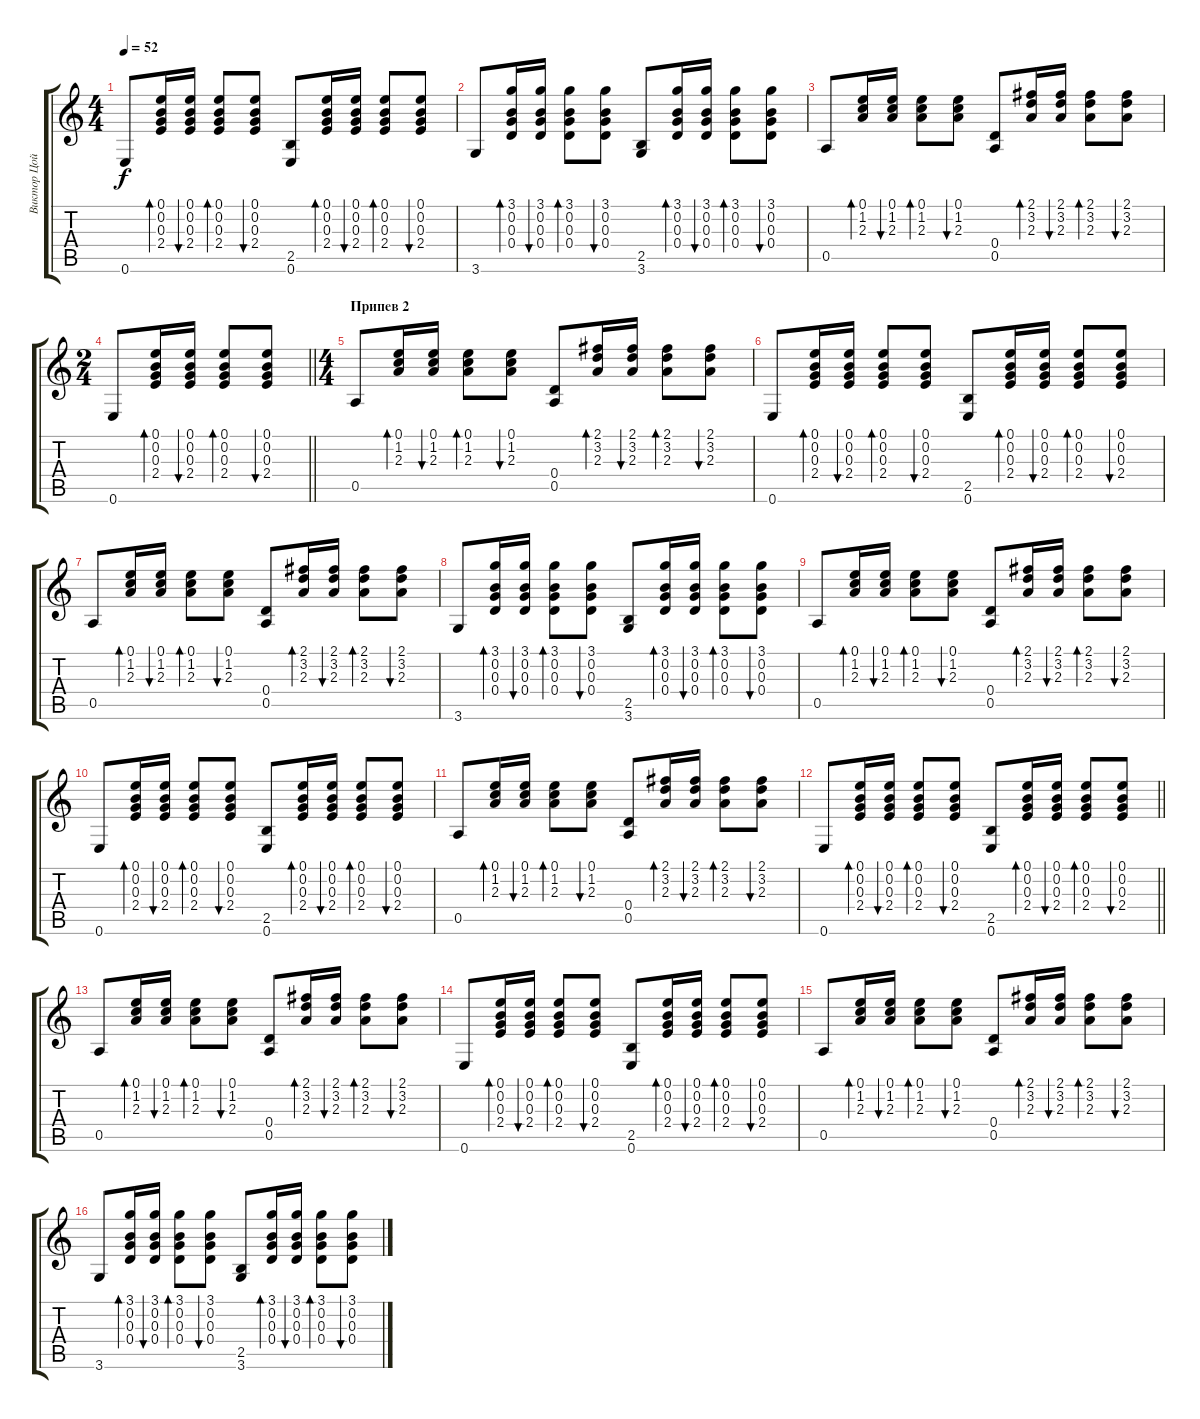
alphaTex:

\track ("Виктор Цой (Гитара)" "Виктор Цой") {instrument acousticguitarsteel}
\staff {score tabs}
\tuning (E4 B3 G3 D3 A2 E2) {hide}
\ts (4 4)
\tempo 52
\clef g2
\ks c
0.6.8{dy f} (0.1 0.2 0.3 2.4).16{bd 30} (0.1 0.2 0.3 2.4).16{bu 30} (0.1 0.2 0.3 2.4).8{bd 30} (0.1 0.2 0.3 2.4).8{bu 30} (2.5 0.6).8 (0.1 0.2 0.3 2.4).16{bd 30} (0.1 0.2 0.3 2.4).16{bu 30} (0.1 0.2 0.3 2.4).8{bd 30} (0.1 0.2 0.3 2.4).8{bu 30} |
3.6.8 (3.1 0.2 0.3 0.4).16{bd 30} (3.1 0.2 0.3 0.4).16{bu 30} (3.1 0.2 0.3 0.4).8{bd 30} (3.1 0.2 0.3 0.4).8{bu 30} (2.5 3.6).8 (3.1 0.2 0.3 0.4).16{bd 30} (3.1 0.2 0.3 0.4).16{bu 30} (3.1 0.2 0.3 0.4).8{bd 30} (3.1 0.2 0.3 0.4).8{bu 30} |
0.5.8 (0.1 1.2 2.3).16{bd 30} (0.1 1.2 2.3).16{bu 30} (0.1 1.2 2.3).8{bd 30} (0.1 1.2 2.3).8{bu 30} (0.4 0.5).8 (2.1 3.2 2.3).16{bd 30} (2.1 3.2 2.3).16{bu 30} (2.1 3.2 2.3).8{bd 30} (2.1 3.2 2.3).8{bu 30} |
\ts (2 4)
\barLineRight lightlight
0.6.8 (0.1 0.2 0.3 2.4).16{bd 30} (0.1 0.2 0.3 2.4).16{bu 30} (0.1 0.2 0.3 2.4).8{bd 30} (0.1 0.2 0.3 2.4).8{bu 30} |
\ts (4 4)
\section ("" "Припев 2")
0.5.8 (0.1 1.2 2.3).16{bd 30} (0.1 1.2 2.3).16{bu 30} (0.1 1.2 2.3).8{bd 30} (0.1 1.2 2.3).8{bu 30} (0.4 0.5).8 (2.1 3.2 2.3).16{bd 30} (2.1 3.2 2.3).16{bu 30} (2.1 3.2 2.3).8{bd 30} (2.1 3.2 2.3).8{bu 30} |
0.6.8 (0.1 0.2 0.3 2.4).16{bd 30} (0.1 0.2 0.3 2.4).16{bu 30} (0.1 0.2 0.3 2.4).8{bd 30} (0.1 0.2 0.3 2.4).8{bu 30} (2.5 0.6).8 (0.1 0.2 0.3 2.4).16{bd 30} (0.1 0.2 0.3 2.4).16{bu 30} (0.1 0.2 0.3 2.4).8{bd 30} (0.1 0.2 0.3 2.4).8{bu 30} |
0.5.8 (0.1 1.2 2.3).16{bd 30} (0.1 1.2 2.3).16{bu 30} (0.1 1.2 2.3).8{bd 30} (0.1 1.2 2.3).8{bu 30} (0.4 0.5).8 (2.1 3.2 2.3).16{bd 30} (2.1 3.2 2.3).16{bu 30} (2.1 3.2 2.3).8{bd 30} (2.1 3.2 2.3).8{bu 30} |
3.6.8 (3.1 0.2 0.3 0.4).16{bd 30} (3.1 0.2 0.3 0.4).16{bu 30} (3.1 0.2 0.3 0.4).8{bd 30} (3.1 0.2 0.3 0.4).8{bu 30} (2.5 3.6).8 (3.1 0.2 0.3 0.4).16{bd 30} (3.1 0.2 0.3 0.4).16{bu 30} (3.1 0.2 0.3 0.4).8{bd 30} (3.1 0.2 0.3 0.4).8{bu 30} |
0.5.8 (0.1 1.2 2.3).16{bd 30} (0.1 1.2 2.3).16{bu 30} (0.1 1.2 2.3).8{bd 30} (0.1 1.2 2.3).8{bu 30} (0.4 0.5).8 (2.1 3.2 2.3).16{bd 30} (2.1 3.2 2.3).16{bu 30} (2.1 3.2 2.3).8{bd 30} (2.1 3.2 2.3).8{bu 30} |
0.6.8 (0.1 0.2 0.3 2.4).16{bd 30} (0.1 0.2 0.3 2.4).16{bu 30} (0.1 0.2 0.3 2.4).8{bd 30} (0.1 0.2 0.3 2.4).8{bu 30} (2.5 0.6).8 (0.1 0.2 0.3 2.4).16{bd 30} (0.1 0.2 0.3 2.4).16{bu 30} (0.1 0.2 0.3 2.4).8{bd 30} (0.1 0.2 0.3 2.4).8{bu 30} |
0.5.8 (0.1 1.2 2.3).16{bd 30} (0.1 1.2 2.3).16{bu 30} (0.1 1.2 2.3).8{bd 30} (0.1 1.2 2.3).8{bu 30} (0.4 0.5).8 (2.1 3.2 2.3).16{bd 30} (2.1 3.2 2.3).16{bu 30} (2.1 3.2 2.3).8{bd 30} (2.1 3.2 2.3).8{bu 30} |
\barLineRight lightlight
0.6.8 (0.1 0.2 0.3 2.4).16{bd 30} (0.1 0.2 0.3 2.4).16{bu 30} (0.1 0.2 0.3 2.4).8{bd 30} (0.1 0.2 0.3 2.4).8{bu 30} (2.5 0.6).8 (0.1 0.2 0.3 2.4).16{bd 30} (0.1 0.2 0.3 2.4).16{bu 30} (0.1 0.2 0.3 2.4).8{bd 30} (0.1 0.2 0.3 2.4).8{bu 30} |
\section ("" "")
0.5.8 (0.1 1.2 2.3).16{bd 30} (0.1 1.2 2.3).16{bu 30} (0.1 1.2 2.3).8{bd 30} (0.1 1.2 2.3).8{bu 30} (0.4 0.5).8 (2.1 3.2 2.3).16{bd 30} (2.1 3.2 2.3).16{bu 30} (2.1 3.2 2.3).8{bd 30} (2.1 3.2 2.3).8{bu 30} |
0.6.8 (0.1 0.2 0.3 2.4).16{bd 30} (0.1 0.2 0.3 2.4).16{bu 30} (0.1 0.2 0.3 2.4).8{bd 30} (0.1 0.2 0.3 2.4).8{bu 30} (2.5 0.6).8 (0.1 0.2 0.3 2.4).16{bd 30} (0.1 0.2 0.3 2.4).16{bu 30} (0.1 0.2 0.3 2.4).8{bd 30} (0.1 0.2 0.3 2.4).8{bu 30} |
0.5.8 (0.1 1.2 2.3).16{bd 30} (0.1 1.2 2.3).16{bu 30} (0.1 1.2 2.3).8{bd 30} (0.1 1.2 2.3).8{bu 30} (0.4 0.5).8 (2.1 3.2 2.3).16{bd 30} (2.1 3.2 2.3).16{bu 30} (2.1 3.2 2.3).8{bd 30} (2.1 3.2 2.3).8{bu 30} |
3.6.8 (3.1 0.2 0.3 0.4).16{bd 30} (3.1 0.2 0.3 0.4).16{bu 30} (3.1 0.2 0.3 0.4).8{bd 30} (3.1 0.2 0.3 0.4).8{bu 30} (2.5 3.6).8 (3.1 0.2 0.3 0.4).16{bd 30} (3.1 0.2 0.3 0.4).16{bu 30} (3.1 0.2 0.3 0.4).8{bd 30} (3.1 0.2 0.3 0.4).8{bu 30}
